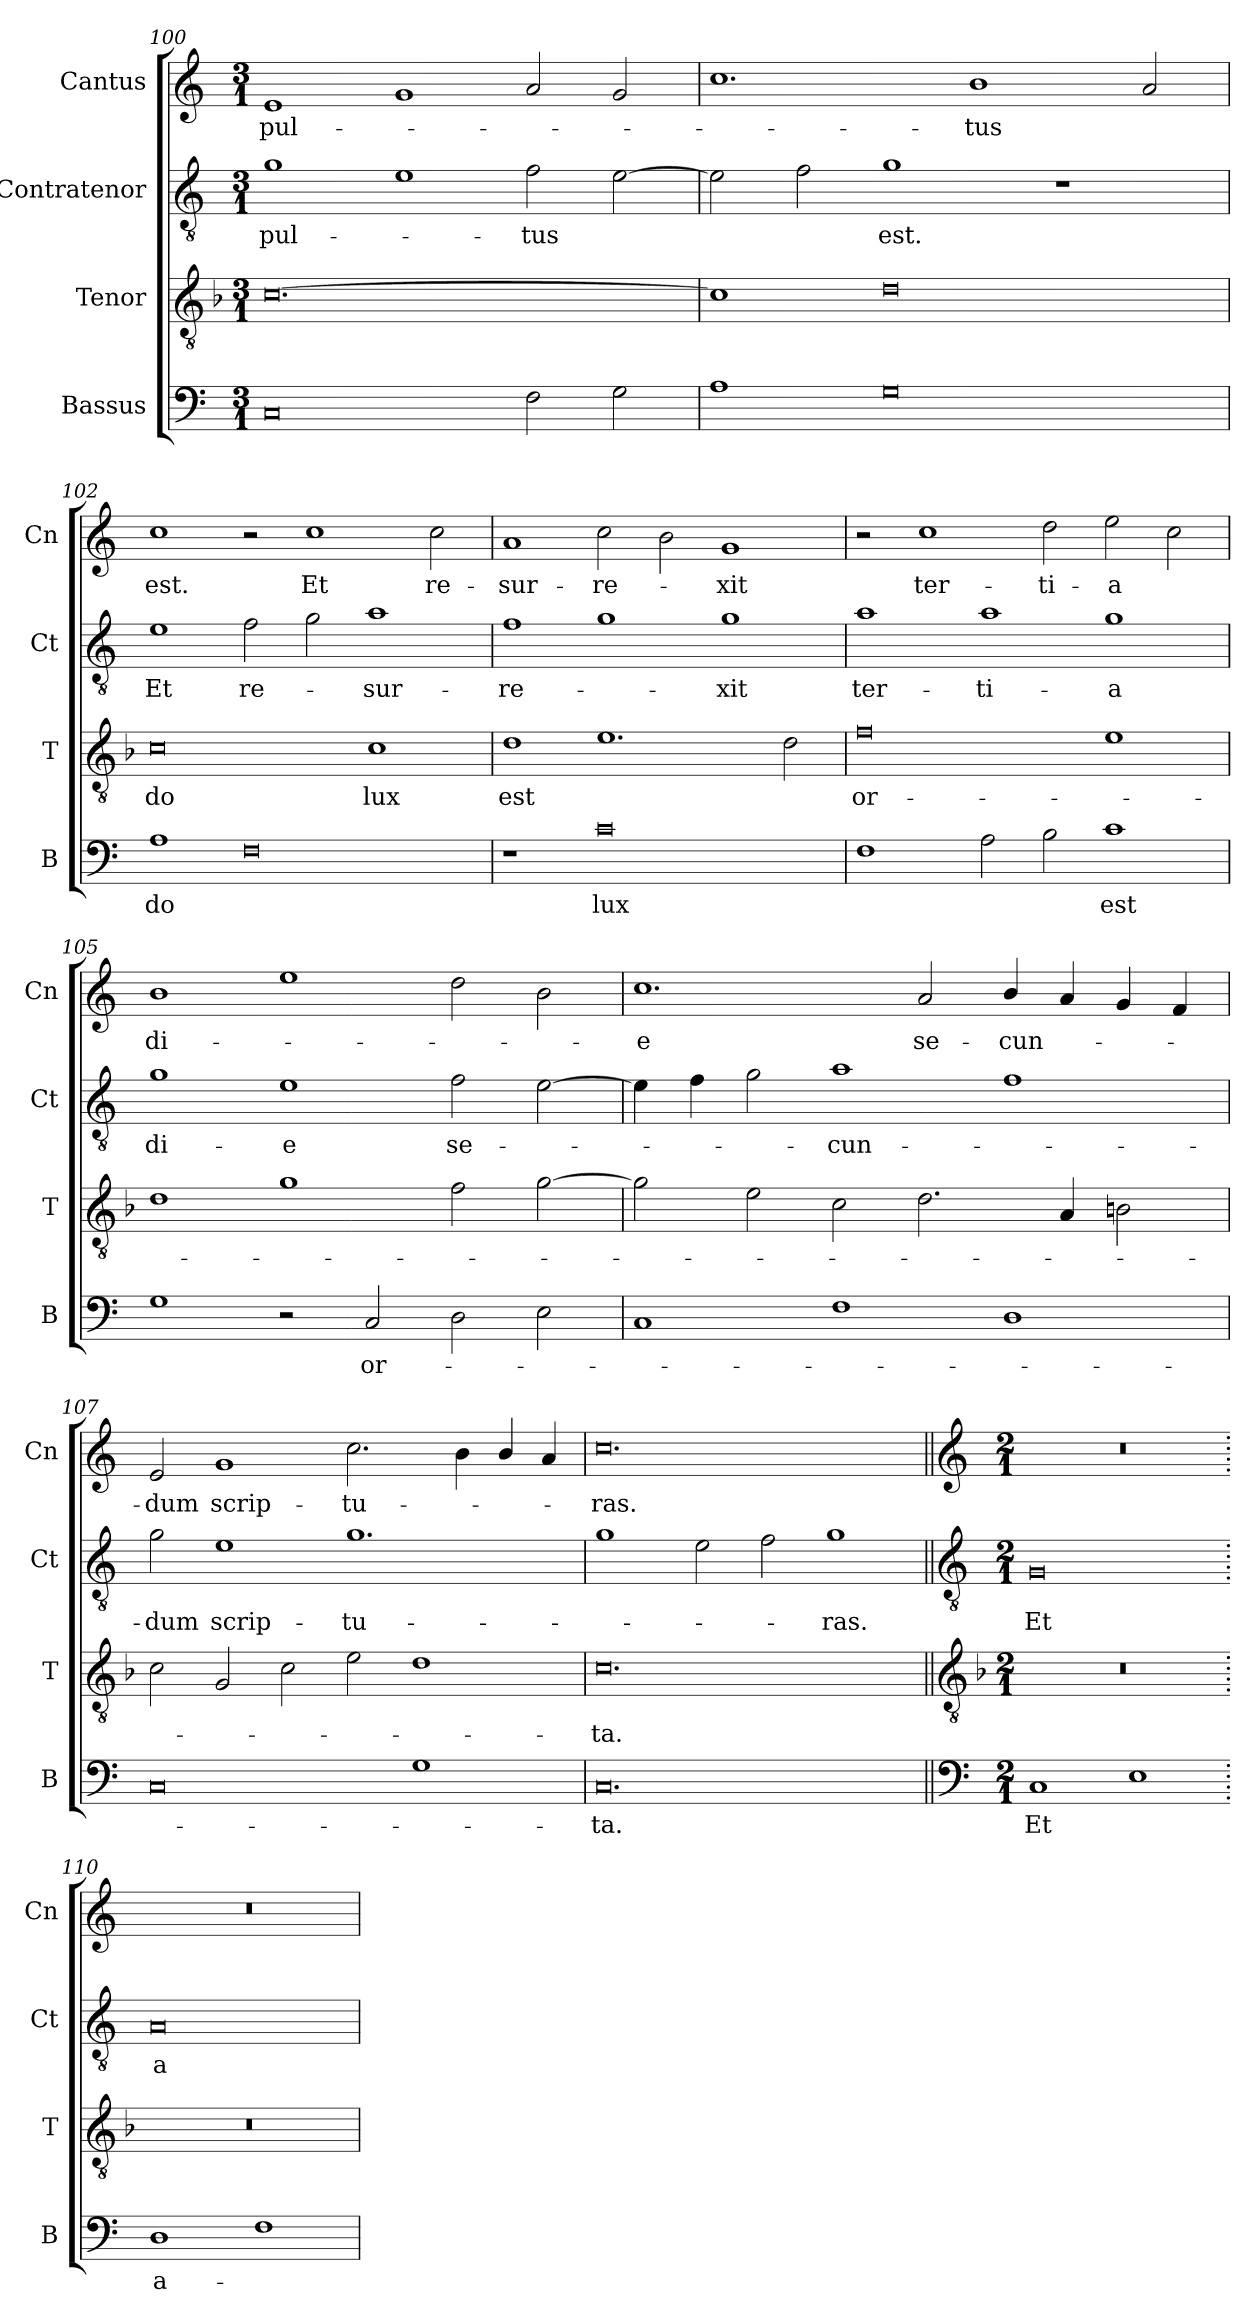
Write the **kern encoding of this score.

**kern	**text	**kern	**text	**kern	**text	**kern	**text
*part4	*part4	*part3	*part3	*part2	*part2	*part1	*part1
*staff4	*staff4	*staff3	*staff3	*staff2	*staff2	*staff1	*staff1
*I"Bassus	*	*I"Tenor	*	*I"Contratenor	*	*I"Cantus	*
*I'B	*	*I'T	*	*I'Ct	*	*I'Cn	*
*clefF4	*	*clefGv2	*	*clefGv2	*	*clefG2	*
*k[]	*	*k[b-]	*	*k[]	*	*k[]	*
*M3/1	*	*M3/1	*	*M3/1	*	*M3/1	*
=100	=100	=100	=100	=100	=100	=100	=100
0C	.	[0.c	.	1g	-pul-	1e	-pul-
.	.	.	.	1e	.	1g	.
2F\	.	.	.	2f\	-tus	2a/	.
2G\	.	.	.	[2e\	.	2g/	.
=101	=101	=101	=101	=101	=101	=101	=101
1A	.	1c]	.	2e\]	.	1.cc	.
.	.	.	.	2f\	.	.	.
0G	.	0d	.	1g	est.	.	.
.	.	.	.	.	.	1b	-tus
.	.	.	.	1r	.	.	.
.	.	.	.	.	.	2a/	.
=102	=102	=102	=102	=102	=102	=102	=102
1A	-do	0c	-do	1e	Et	1cc	est.
0F	.	.	.	2f\	re-	2r	.
.	.	.	.	2g\	.	1cc	Et
.	.	1c	lux	1a	-sur-	.	.
.	.	.	.	.	.	2cc\	re-
=103	=103	=103	=103	=103	=103	=103	=103
1r	.	1d	est	1f	-re-	1a	-sur-
0c	lux	1.e	.	1g	.	2cc\	-re-
.	.	.	.	.	.	2b\	.
.	.	.	.	1g	-xit	1g	-xit
.	.	2d\	.	.	.	.	.
=104	=104	=104	=104	=104	=104	=104	=104
1F	.	0f	or-	1a	ter-	2r	.
.	.	.	.	.	.	1cc	ter-
2A\	.	.	.	1a	-ti-	.	.
2B\	.	.	.	.	.	2dd\	-ti-
1c	est	1e	.	1g	-a	2ee\	-a
.	.	.	.	.	.	2cc\	.
=105	=105	=105	=105	=105	=105	=105	=105
1G	.	1d	.	1g	di-	1b	di-
2r	.	1g	.	1e	-e	1ee	.
2C/	or-	.	.	.	.	.	.
2D\	.	2f\	.	2f\	se-	2dd\	.
2E\	.	[2g\	.	[2e\	.	2b\	.
=106	=106	=106	=106	=106	=106	=106	=106
1C	.	2g\]	.	4e\]	.	1.cc	-e
.	.	.	.	4f\	.	.	.
.	.	2e\	.	2g\	.	.	.
1F	.	2c\	.	1a	-cun-	.	.
.	.	2.d\	.	.	.	2a/	se-
1D	.	.	.	1f	.	4b/	-cun-
.	.	4A/	.	.	.	4a/	.
.	.	2Bn\	.	.	.	4g/	.
.	.	.	.	.	.	4f/	.
=107	=107	=107	=107	=107	=107	=107	=107
0C	.	2c\	.	2g\	-dum	2e/	-dum
.	.	2G/	.	1e	scrip-	1g	scrip-
.	.	2c\	.	.	.	.	.
.	.	2e\	.	1.g	-tu-	2.cc\	-tu-
1G	.	1d	.	.	.	.	.
.	.	.	.	.	.	4b\	.
.	.	.	.	.	.	4b/	.
.	.	.	.	.	.	4a/	.
=108	=108	=108	=108	=108	=108	=108	=108
0.C	-ta.	0.c	-ta.	1g	.	0.cc	-ras.
.	.	.	.	2e\	.	.	.
.	.	.	.	2f\	.	.	.
.	.	.	.	1g	-ras.	.	.
!!LO:LB:g=z
=109||	=109||	=109||	=109||	=109||	=109||	=109||	=109||
*clefF4	*	*clefGv2	*	*clefGv2	*	*clefG2	*
*k[]	*	*k[b-]	*	*k[]	*	*k[]	*
*M2/1	*	*M2/1	*	*M2/1	*	*M2/1	*
1C	Et	0r	.	0G	Et	0r	.
1E	.	.	.	.	.	.	.
=110.	=110.	=110.	=110.	=110.	=110.	=110.	=110.
1D	a-	0r	.	0A	a-	0r	.
1F	.	.	.	.	.	.	.
=	=	=	=	=	=	=	=
*-	*-	*-	*-	*-	*-	*-	*-
